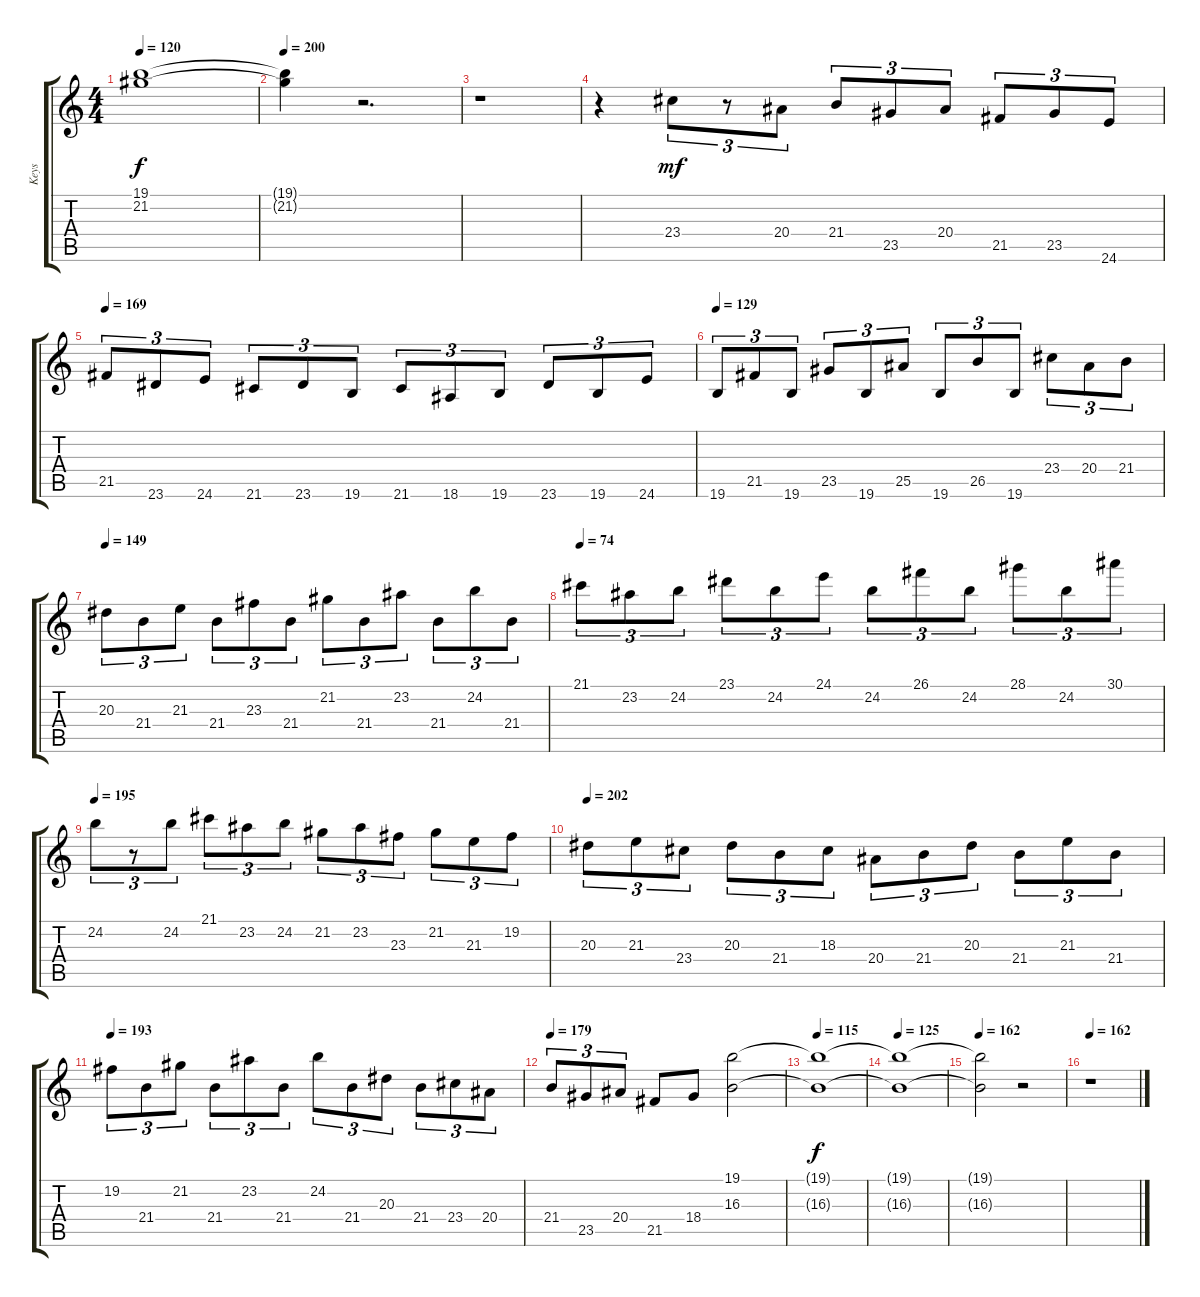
\track ("Keys" "Keys") {instrument stringensemble2}
\staff {score tabs}
\tuning (E4 B3 G3 D3 A2 E2) {hide}
\ts (4 4)
\tempo 120
\clef g2
\ks c
(19.1{t} 21.2{t}).1{dy f} |
\tempo 200
(19.1{t} 21.2{t}).4 r.2{d} |
r.1 |
r.4 23.4.8{tu (3 2) dy mf} r.8{tu (3 2)} 20.4.8{tu (3 2)} 21.4.8{tu (3 2)} 23.5.8{tu (3 2)} 20.4.8{tu (3 2)} 21.5.8{tu (3 2)} 23.5.8{tu (3 2)} 24.6.8{tu (3 2)} |
\tempo 169
21.5.8{tu (3 2)} 23.6.8{tu (3 2)} 24.6.8{tu (3 2)} 21.6.8{tu (3 2)} 23.6.8{tu (3 2)} 19.6.8{tu (3 2)} 21.6.8{tu (3 2)} 18.6.8{tu (3 2)} 19.6.8{tu (3 2)} 23.6.8{tu (3 2)} 19.6.8{tu (3 2)} 24.6.8{tu (3 2)} |
\tempo 129
19.6.8{tu (3 2)} 21.5.8{tu (3 2)} 19.6.8{tu (3 2)} 23.5.8{tu (3 2)} 19.6.8{tu (3 2)} 25.5.8{tu (3 2)} 19.6.8{tu (3 2)} 26.5.8{tu (3 2)} 19.6.8{tu (3 2)} 23.4.8{tu (3 2)} 20.4.8{tu (3 2)} 21.4.8{tu (3 2)} |
\tempo 149
20.3.8{tu (3 2)} 21.4.8{tu (3 2)} 21.3.8{tu (3 2)} 21.4.8{tu (3 2)} 23.3.8{tu (3 2)} 21.4.8{tu (3 2)} 21.2.8{tu (3 2)} 21.4.8{tu (3 2)} 23.2.8{tu (3 2)} 21.4.8{tu (3 2)} 24.2.8{tu (3 2)} 21.4.8{tu (3 2)} |
\tempo 74
21.1.8{tu (3 2)} 23.2.8{tu (3 2)} 24.2.8{tu (3 2)} 23.1.8{tu (3 2)} 24.2.8{tu (3 2)} 24.1.8{tu (3 2)} 24.2.8{tu (3 2)} 26.1.8{tu (3 2)} 24.2.8{tu (3 2)} 28.1.8{tu (3 2)} 24.2.8{tu (3 2)} 30.1.8{tu (3 2)} |
\tempo 195
24.2.8{tu (3 2)} r.8{tu (3 2)} 24.2.8{tu (3 2)} 21.1.8{tu (3 2)} 23.2.8{tu (3 2)} 24.2.8{tu (3 2)} 21.2.8{tu (3 2)} 23.2.8{tu (3 2)} 23.3.8{tu (3 2)} 21.2.8{tu (3 2)} 21.3.8{tu (3 2)} 19.2.8{tu (3 2)} |
\tempo 202
20.3.8{tu (3 2)} 21.3.8{tu (3 2)} 23.4.8{tu (3 2)} 20.3.8{tu (3 2)} 21.4.8{tu (3 2)} 18.3.8{tu (3 2)} 20.4.8{tu (3 2)} 21.4.8{tu (3 2)} 20.3.8{tu (3 2)} 21.4.8{tu (3 2)} 21.3.8{tu (3 2)} 21.4.8{tu (3 2)} |
\tempo 193
19.2.8{tu (3 2)} 21.4.8{tu (3 2)} 21.2.8{tu (3 2)} 21.4.8{tu (3 2)} 23.2.8{tu (3 2)} 21.4.8{tu (3 2)} 24.2.8{tu (3 2)} 21.4.8{tu (3 2)} 20.3.8{tu (3 2)} 21.4.8{tu (3 2)} 23.4.8{tu (3 2)} 20.4.8{tu (3 2)} |
\tempo 179
21.4.8{tu (3 2)} 23.5.8{tu (3 2)} 20.4.8{tu (3 2)} 21.5.8 18.4.8 (19.1 16.3).2 |
\tempo 115
(19.1{t} 16.3{t}).1{dy f} |
\tempo 125
(19.1{t} 16.3{t}).1 |
\tempo 162
(19.1{t} 16.3{t}).2 r.2 |
\tempo 162
r.1
